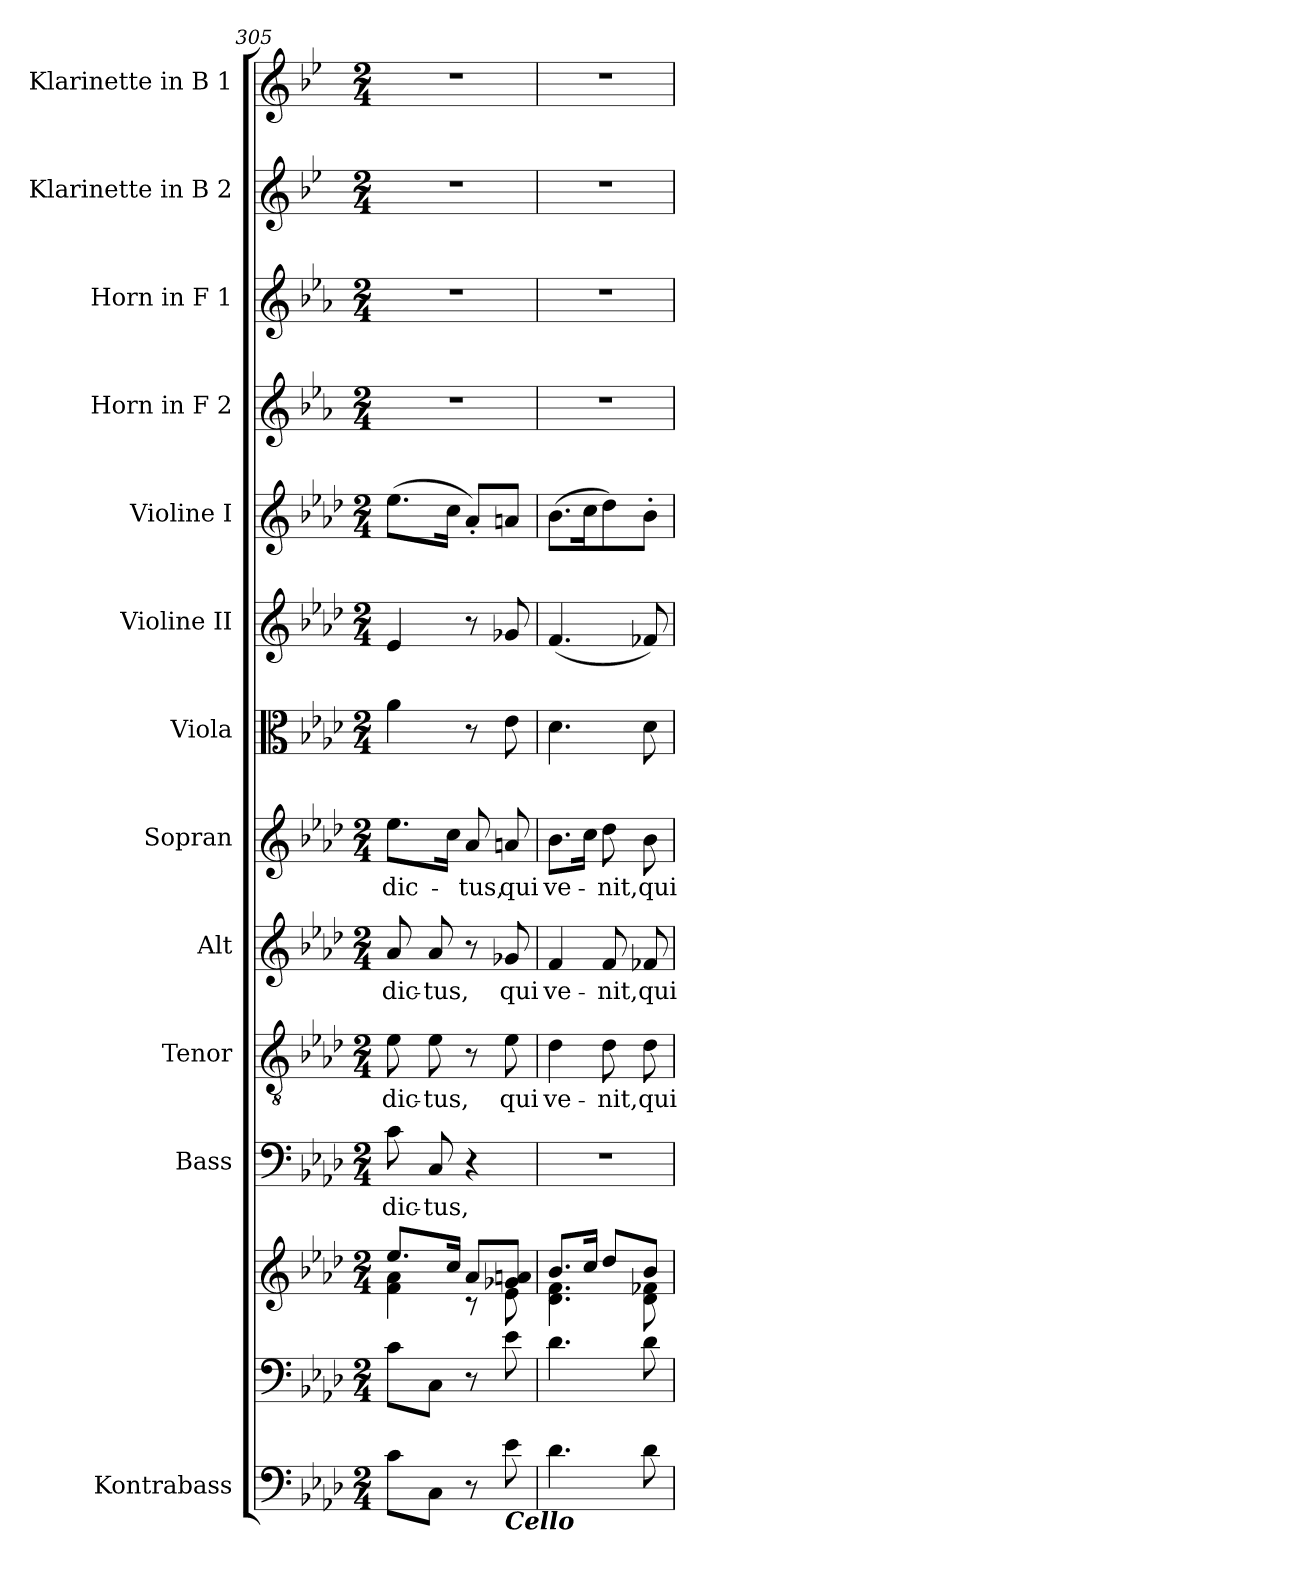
**kern	**kern	**kern	**kern	**text	**kern	**text	**kern	**text	**kern	**text	**kern	**kern	**kern	**kern	**kern	**kern	**kern
*part13	*part12	*part12	*part11	*part11	*part10	*part10	*part9	*part9	*part8	*part8	*part7	*part6	*part5	*part4	*part3	*part2	*part1
*staff14	*staff13	*staff12	*staff11	*staff11	*staff10	*staff10	*staff9	*staff9	*staff8	*staff8	*staff7	*staff6	*staff5	*staff4	*staff3	*staff2	*staff1
*I"Kontrabass	*	*	*I"Bass	*	*I"Tenor	*	*I"Alt	*	*I"Sopran	*	*I"Viola	*I"Violine II	*I"Violine I	*I"Horn in F 2	*I"Horn in F 1	*I"Klarinette in B 2	*I"Klarinette in B 1
*I'Kb.	*	*	*I'B	*	*I'T	*	*I'A	*	*I'S	*	*I'Vla.	*I'Vl. II	*I'Vl. I	*I'Hrn. 2	*I'Hrn. 1	*	*
*clefF4	*clefF4	*clefG2	*clefF4	*	*clefGv2	*	*clefG2	*	*clefG2	*	*clefC3	*clefG2	*clefG2	*clefG2	*clefG2	*clefG2	*clefG2
*ITrd7c12	*	*	*	*	*	*	*	*	*	*	*	*	*	*ITrd4c7	*ITrd4c7	*ITrd1c2	*ITrd1c2
*k[b-e-a-d-]	*k[b-e-a-d-]	*k[b-e-a-d-]	*k[b-e-a-d-]	*	*k[b-e-a-d-]	*	*k[b-e-a-d-]	*	*k[b-e-a-d-]	*	*k[b-e-a-d-]	*k[b-e-a-d-]	*k[b-e-a-d-]	*k[b-e-a-d-]	*k[b-e-a-d-]	*k[b-e-a-d-]	*k[b-e-a-d-]
*A-:	*A-:	*A-:	*A-:	*	*A-:	*	*A-:	*	*A-:	*	*A-:	*A-:	*A-:	*A-:	*A-:	*A-:	*A-:
*M2/4	*M2/4	*M2/4	*M2/4	*	*M2/4	*	*M2/4	*	*M2/4	*	*M2/4	*M2/4	*M2/4	*M2/4	*M2/4	*M2/4	*M2/4
=305	=305	=305	=305	=305	=305	=305	=305	=305	=305	=305	=305	=305	=305	=305	=305	=305	=305
*	*	*^	*	*	*	*	*	*	*	*	*	*	*	*	*	*	*
!	!	!	!	!	!LO:LY:b	!	!LO:LY:b	!	!LO:LY:b	!	!LO:LY:b	!	!	!	!	!	!	!
8C\L	8c\L	8.ee-/L	4f\ 4a-\	8c\	-dic-	8e-\	-dic-	8a-/	-dic-	8.ee-\L	-dic-	4a-\	4e-/	(>8.ee-\L	2r	2r	2r	2r
!	!	!	!	!	!LO:LY:b	!	!LO:LY:b	!	!LO:LY:b	!	!	!	!	!	!	!	!	!
8CC\J	8C\J	.	.	8C/	-tus,	8e-\	-tus,	8a-/	-tus,	.	.	.	.	.	.	.	.	.
.	.	16cc/Jk	.	.	.	.	.	.	.	16cc\Jk	.	.	.	16cc\Jk	.	.	.	.
!	!	!	!	!	!	!	!	!	!	!	!LO:LY:b	!	!	!	!	!	!	!
8r	8r	8a-/L	8rc	4r	.	8r	.	8r	.	8a-/	-tus,	8r	8r	8a-'</L)	.	.	.	.
!LO:TX:b:Bi:t=Cello	!	!	!	!	!	!	!	!	!	!	!	!	!	!	!	!	!	!
!	!	!	!	!	!	!	!LO:LY:b	!	!LO:LY:b	!	!LO:LY:b	!	!	!	!	!	!	!
8E-\	8e-\	8g-X/ 8an/J	8e-\	.	.	8e-\	qui	8g-X/	qui	8an/	qui	8e-\	8g-X/	8an/J	.	.	.	.
!!LO:PB:g=z
=306	=306	=306	=306	=306	=306	=306	=306	=306	=306	=306	=306	=306	=306	=306	=306	=306	=306	=306
!	!	!	!	!	!	!	!LO:LY:b	!	!LO:LY:b	!	!LO:LY:b	!	!	!	!	!	!	!
4.D-\	4.d-\	8.b-/L	4.d-\ 4.f\	2r	.	4d-\	ve-	4f/	ve-	8.b-\L	ve-	4.d-\	(<4.f/	(>8.b-\L	2r	2r	2r	2r
.	.	16cc/Jk	.	.	.	.	.	.	.	16cc\Jk	.	.	.	16cc\k	.	.	.	.
!	!	!	!	!	!	!	!LO:LY:b	!	!LO:LY:b	!	!LO:LY:b	!	!	!	!	!	!	!
.	.	8dd-/L	.	.	.	8d-\	-nit,	8f/	-nit,	8dd-\	-nit,	.	.	8dd-\)	.	.	.	.
!	!	!	!	!	!	!	!LO:LY:b	!	!LO:LY:b	!	!LO:LY:b	!	!	!	!	!	!	!
8D-\	8d-\	8b-/J	8d-\ 8f-X\	.	.	8d-\	qui	8f-X/	qui	8b-\	qui	8d-\	8f-X/)	8b-'>\J	.	.	.	.
*	*	*v	*v	*	*	*	*	*	*	*	*	*	*	*	*	*	*	*
=	=	=	=	=	=	=	=	=	=	=	=	=	=	=	=	=	=
*-	*-	*-	*-	*-	*-	*-	*-	*-	*-	*-	*-	*-	*-	*-	*-	*-	*-
